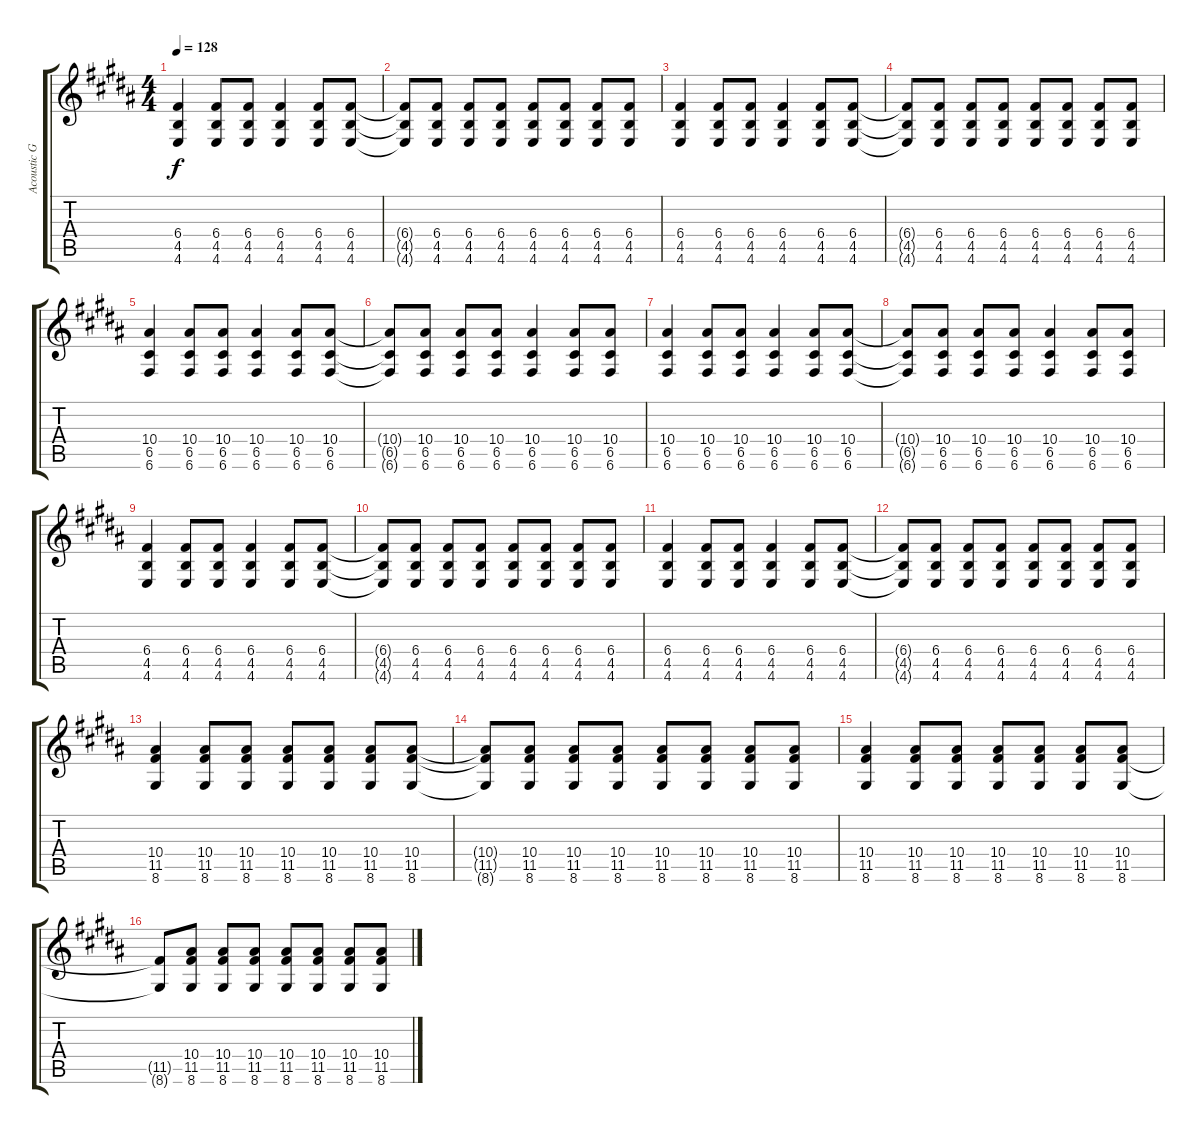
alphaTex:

\track ("Acoustic Guitar" "Acoustic G") {instrument acousticguitarsteel}
\staff {score tabs}
\tuning (E4 C4 G3 C3 G2 C2) {hide}
\ts (4 4)
\tempo 128
\clef g2
\ks b
(6.4 4.5 4.6).4{dy f} (6.4 4.5 4.6).8 (6.4 4.5 4.6).8 (6.4 4.5 4.6).4 (6.4 4.5 4.6).8 (6.4 4.5 4.6).8 |
(6.4{t} 4.5{t} 4.6{t}).8 (6.4 4.5 4.6).8 (6.4 4.5 4.6).8 (6.4 4.5 4.6).8 (6.4 4.5 4.6).8 (6.4 4.5 4.6).8 (6.4 4.5 4.6).8 (6.4 4.5 4.6).8 |
(6.4 4.5 4.6).4 (6.4 4.5 4.6).8 (6.4 4.5 4.6).8 (6.4 4.5 4.6).4 (6.4 4.5 4.6).8 (6.4 4.5 4.6).8 |
(6.4{t} 4.5{t} 4.6{t}).8 (6.4 4.5 4.6).8 (6.4 4.5 4.6).8 (6.4 4.5 4.6).8 (6.4 4.5 4.6).8 (6.4 4.5 4.6).8 (6.4 4.5 4.6).8 (6.4 4.5 4.6).8 |
(10.4 6.5 6.6).4 (10.4 6.5 6.6).8 (10.4 6.5 6.6).8 (10.4 6.5 6.6).4 (10.4 6.5 6.6).8 (10.4 6.5 6.6).8 |
(10.4{t} 6.5{t} 6.6{t}).8 (10.4 6.5 6.6).8 (10.4 6.5 6.6).8 (10.4 6.5 6.6).8 (10.4 6.5 6.6).4 (10.4 6.5 6.6).8 (10.4 6.5 6.6).8 |
(10.4 6.5 6.6).4 (10.4 6.5 6.6).8 (10.4 6.5 6.6).8 (10.4 6.5 6.6).4 (10.4 6.5 6.6).8 (10.4 6.5 6.6).8 |
(10.4{t} 6.5{t} 6.6{t}).8 (10.4 6.5 6.6).8 (10.4 6.5 6.6).8 (10.4 6.5 6.6).8 (10.4 6.5 6.6).4 (10.4 6.5 6.6).8 (10.4 6.5 6.6).8 |
(6.4 4.5 4.6).4 (6.4 4.5 4.6).8 (6.4 4.5 4.6).8 (6.4 4.5 4.6).4 (6.4 4.5 4.6).8 (6.4 4.5 4.6).8 |
(6.4{t} 4.5{t} 4.6{t}).8 (6.4 4.5 4.6).8 (6.4 4.5 4.6).8 (6.4 4.5 4.6).8 (6.4 4.5 4.6).8 (6.4 4.5 4.6).8 (6.4 4.5 4.6).8 (6.4 4.5 4.6).8 |
(6.4 4.5 4.6).4 (6.4 4.5 4.6).8 (6.4 4.5 4.6).8 (6.4 4.5 4.6).4 (6.4 4.5 4.6).8 (6.4 4.5 4.6).8 |
(6.4{t} 4.5{t} 4.6{t}).8 (6.4 4.5 4.6).8 (6.4 4.5 4.6).8 (6.4 4.5 4.6).8 (6.4 4.5 4.6).8 (6.4 4.5 4.6).8 (6.4 4.5 4.6).8 (6.4 4.5 4.6).8 |
(10.4 11.5 8.6).4 (10.4 11.5 8.6).8 (10.4 11.5 8.6).8 (10.4 11.5 8.6).8 (10.4 11.5 8.6).8 (10.4 11.5 8.6).8 (10.4 11.5 8.6).8 |
(10.4{t} 11.5{t} 8.6{t}).8 (10.4 11.5 8.6).8 (10.4 11.5 8.6).8 (10.4 11.5 8.6).8 (10.4 11.5 8.6).8 (10.4 11.5 8.6).8 (10.4 11.5 8.6).8 (10.4 11.5 8.6).8 |
(10.4 11.5 8.6).4 (10.4 11.5 8.6).8 (10.4 11.5 8.6).8 (10.4 11.5 8.6).8 (10.4 11.5 8.6).8 (10.4 11.5 8.6).8 (10.4 11.5 8.6).8 |
(11.5{t} 8.6{t}).8 (10.4 11.5 8.6).8 (10.4 11.5 8.6).8 (10.4 11.5 8.6).8 (10.4 11.5 8.6).8 (10.4 11.5 8.6).8 (10.4 11.5 8.6).8 (10.4 11.5 8.6).8
